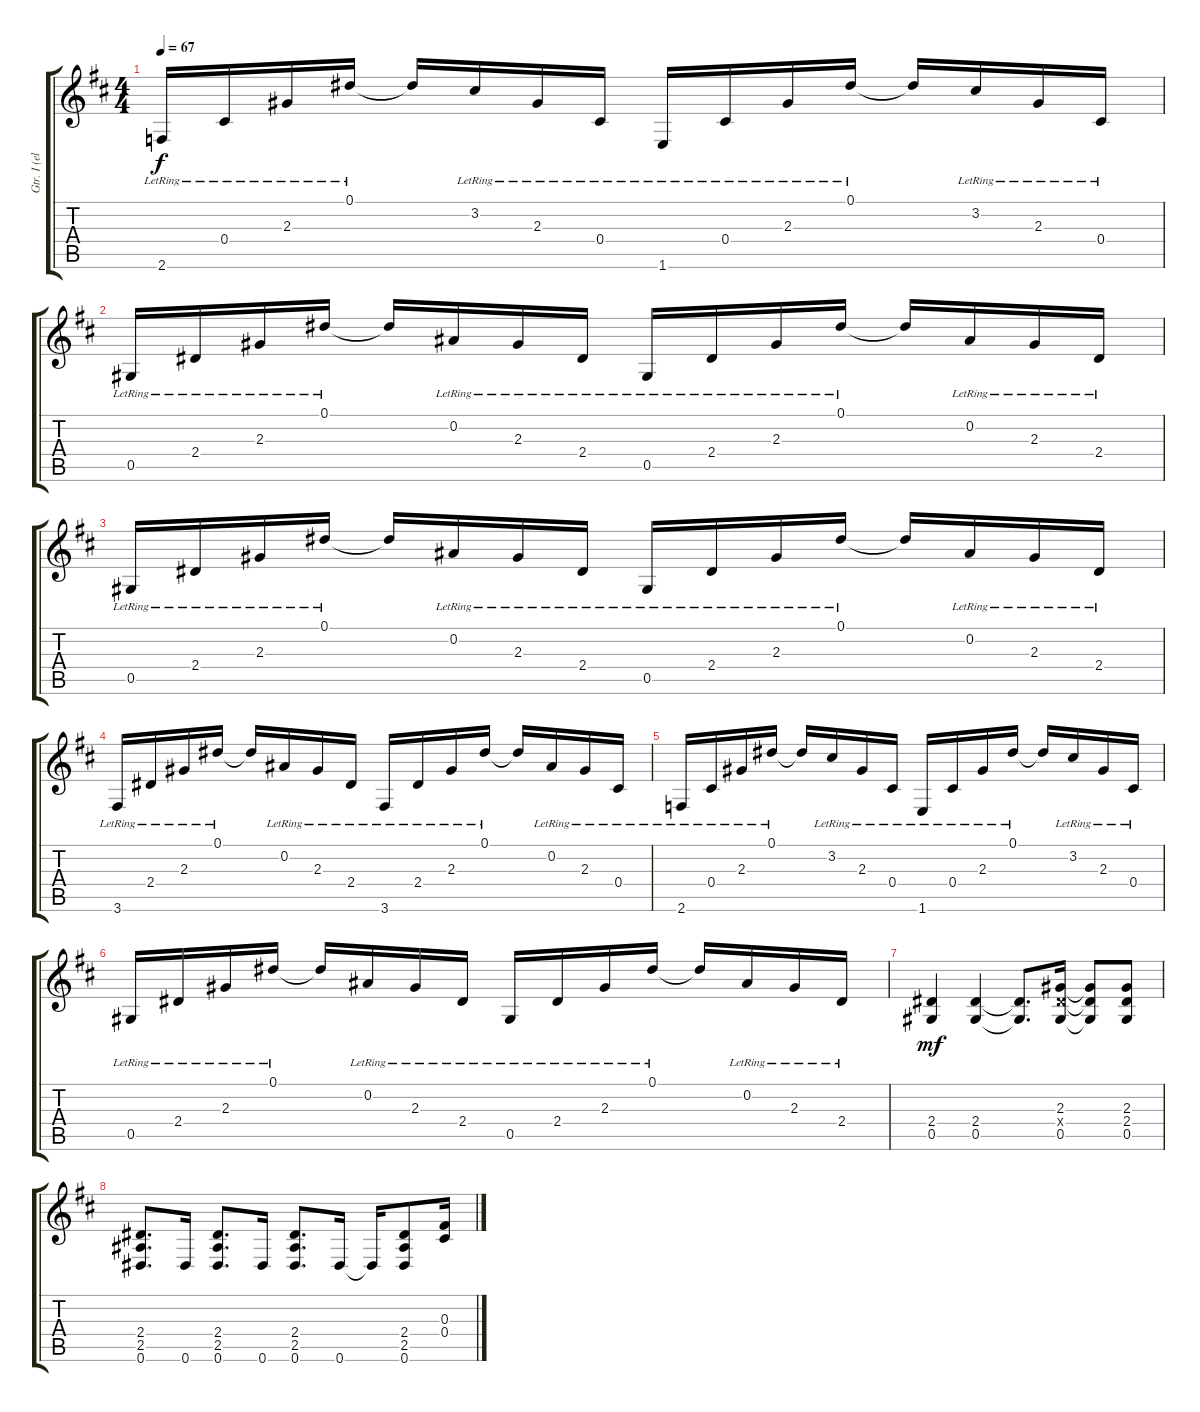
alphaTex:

\track ("Gtr. I (elec. w/light dist.)" "Gtr. I (el") {instrument distortionguitar}
\staff {score tabs}
\tuning (Eb4 Bb3 Gb3 Db3 Ab2 Eb2) {hide}
\ts (4 4)
\tempo 67
\clef g2
\ks d
2.6{lr}.16{dy f} 0.4{lr}.16 2.3{lr}.16 0.1{lr}.16 0.1{t}.16 3.2{lr}.16 2.3{lr}.16 0.4{lr}.16 1.6{lr}.16 0.4{lr}.16 2.3{lr}.16 0.1{lr}.16 0.1{t}.16 3.2{lr}.16 2.3{lr}.16 0.4{lr}.16 |
0.5{lr}.16 2.4{lr}.16 2.3{lr}.16 0.1{lr}.16 0.1{t}.16 0.2{lr}.16 2.3{lr}.16 2.4{lr}.16 0.5{lr}.16 2.4{lr}.16 2.3{lr}.16 0.1{lr}.16 0.1{t}.16 0.2{lr}.16 2.3{lr}.16 2.4{lr}.16 |
0.5{lr}.16 2.4{lr}.16 2.3{lr}.16 0.1{lr}.16 0.1{t}.16 0.2{lr}.16 2.3{lr}.16 2.4{lr}.16 0.5{lr}.16 2.4{lr}.16 2.3{lr}.16 0.1{lr}.16 0.1{t}.16 0.2{lr}.16 2.3{lr}.16 2.4{lr}.16 |
3.6{lr}.16 2.4{lr}.16 2.3{lr}.16 0.1{lr}.16 0.1{t}.16 0.2{lr}.16 2.3{lr}.16 2.4{lr}.16 3.6{lr}.16 2.4{lr}.16 2.3{lr}.16 0.1{lr}.16 0.1{t}.16 0.2{lr}.16 2.3{lr}.16 0.4{lr}.16 |
2.6{lr}.16 0.4{lr}.16 2.3{lr}.16 0.1{lr}.16 0.1{t}.16 3.2{lr}.16 2.3{lr}.16 0.4{lr}.16 1.6{lr}.16 0.4{lr}.16 2.3{lr}.16 0.1{lr}.16 0.1{t}.16 3.2{lr}.16 2.3{lr}.16 0.4{lr}.16 |
0.5{lr}.16 2.4{lr}.16 2.3{lr}.16 0.1{lr}.16 0.1{t}.16 0.2{lr}.16 2.3{lr}.16 2.4{lr}.16 0.5{lr}.16 2.4{lr}.16 2.3{lr}.16 0.1{lr}.16 0.1{t}.16 0.2{lr}.16 2.3{lr}.16 2.4{lr}.16 |
(2.4 0.5).4{dy mf} (2.4 0.5).4 (2.4{t} 0.5{t}).8{d} (2.3 2.4{x} 0.5).16 (2.3{t} 2.4{t} 0.5{t}).8 (2.3 2.4 0.5).8 |
(2.4 2.5 0.6).8{d} 0.6.16 (2.4 2.5 0.6).8{d} 0.6.16 (2.4 2.5 0.6).8{d} 0.6.16 0.6{t}.16 (2.4 2.5 0.6).8 (0.3 0.4).16
